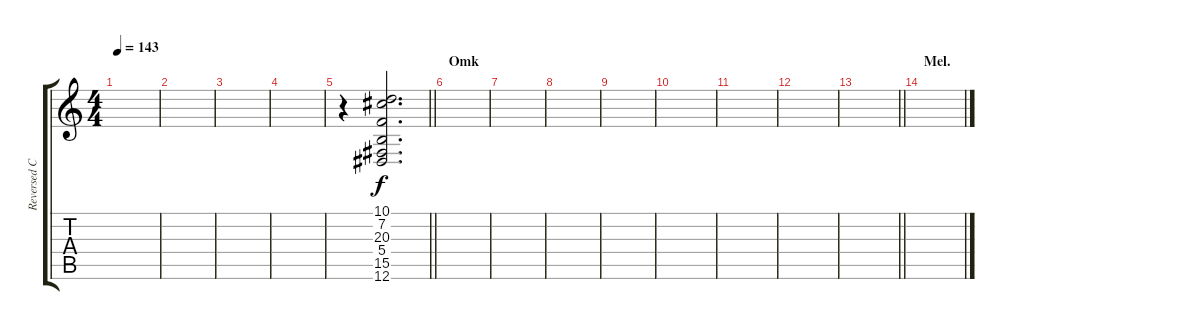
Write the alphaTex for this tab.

\track ("Reversed Cymbals" "Reversed C") {instrument reversecymbal}
\staff {score tabs}
\tuning (Eb4 Bb3 Gb3 Db3 Ab2 Eb2) {hide}
\ts (4 4)
\tempo 143
\clef g2
\ks c
|
|
|
|
\barLineRight lightlight
r.4 (10.1 7.2 20.3 5.4 15.5 12.6).2{d} |
\section ("" "Omk")
|
|
|
|
|
|
|
\barLineRight lightlight
|
\section ("" "Mel.")
